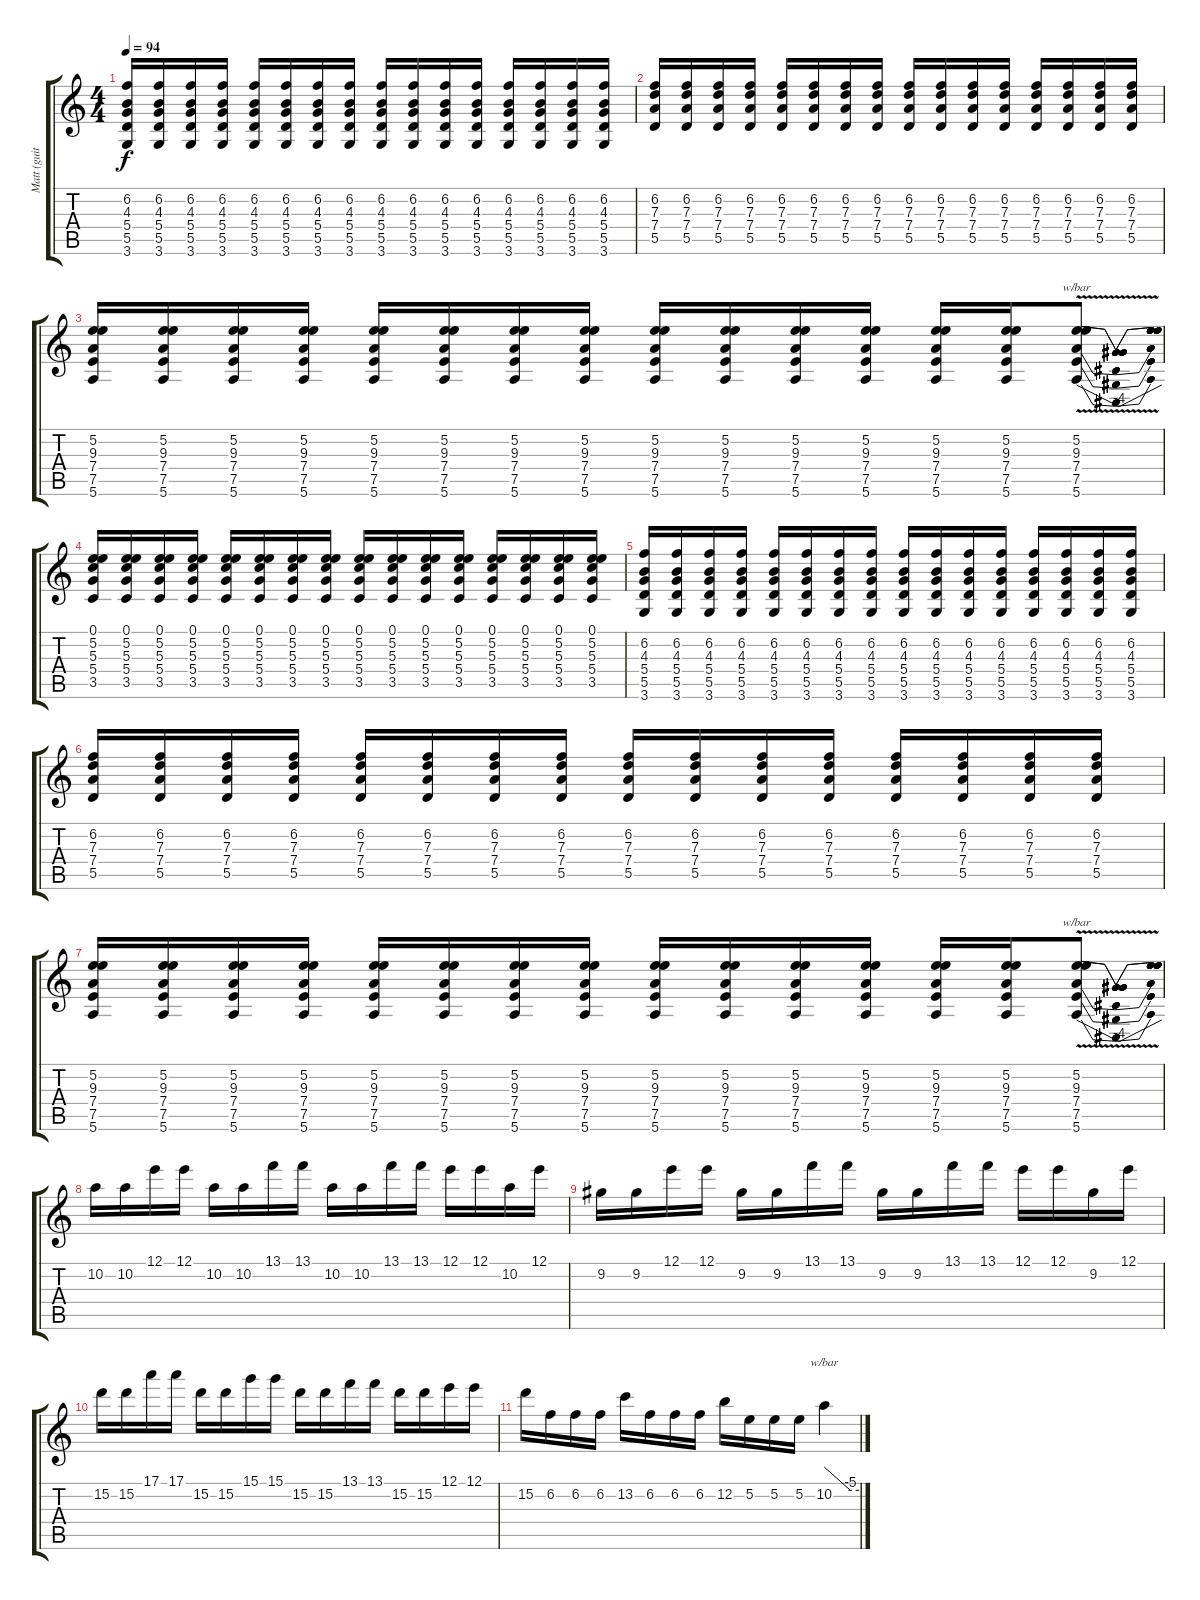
\track ("Matt (guitarre overdrivée)" "Matt (guit") {instrument overdrivenguitar}
\staff {score tabs}
\tuning (E4 B3 G3 D3 A2 E2) {hide}
\ts (4 4)
\tempo 94
\clef g2
\ks c
(6.2 4.3 5.4 5.5 3.6).16{dy f} (6.2 4.3 5.4 5.5 3.6).16 (6.2 4.3 5.4 5.5 3.6).16 (6.2 4.3 5.4 5.5 3.6).16 (6.2 4.3 5.4 5.5 3.6).16 (6.2 4.3 5.4 5.5 3.6).16 (6.2 4.3 5.4 5.5 3.6).16 (6.2 4.3 5.4 5.5 3.6).16 (6.2 4.3 5.4 5.5 3.6).16 (6.2 4.3 5.4 5.5 3.6).16 (6.2 4.3 5.4 5.5 3.6).16 (6.2 4.3 5.4 5.5 3.6).16 (6.2 4.3 5.4 5.5 3.6).16 (6.2 4.3 5.4 5.5 3.6).16 (6.2 4.3 5.4 5.5 3.6).16 (6.2 4.3 5.4 5.5 3.6).16 |
(6.2 7.3 7.4 5.5).16 (6.2 7.3 7.4 5.5).16 (6.2 7.3 7.4 5.5).16 (6.2 7.3 7.4 5.5).16 (6.2 7.3 7.4 5.5).16 (6.2 7.3 7.4 5.5).16 (6.2 7.3 7.4 5.5).16 (6.2 7.3 7.4 5.5).16 (6.2 7.3 7.4 5.5).16 (6.2 7.3 7.4 5.5).16 (6.2 7.3 7.4 5.5).16 (6.2 7.3 7.4 5.5).16 (6.2 7.3 7.4 5.5).16 (6.2 7.3 7.4 5.5).16 (6.2 7.3 7.4 5.5).16 (6.2 7.3 7.4 5.5).16 |
(5.2 9.3 7.4 7.5 5.6).16 (5.2 9.3 7.4 7.5 5.6).16 (5.2 9.3 7.4 7.5 5.6).16 (5.2 9.3 7.4 7.5 5.6).16 (5.2 9.3 7.4 7.5 5.6).16 (5.2 9.3 7.4 7.5 5.6).16 (5.2 9.3 7.4 7.5 5.6).16 (5.2 9.3 7.4 7.5 5.6).16 (5.2 9.3 7.4 7.5 5.6).16 (5.2 9.3 7.4 7.5 5.6).16 (5.2 9.3 7.4 7.5 5.6).16 (5.2 9.3 7.4 7.5 5.6).16 (5.2 9.3 7.4 7.5 5.6).16 (5.2 9.3 7.4 7.5 5.6).16 (5.2 9.3 7.4{v} 7.5 5.6).8{tbe (dip default 0 0 30 -16 60 0)} |
(0.1 5.2 5.3 5.4 3.5).16 (0.1 5.2 5.3 5.4 3.5).16 (0.1 5.2 5.3 5.4 3.5).16 (0.1 5.2 5.3 5.4 3.5).16 (0.1 5.2 5.3 5.4 3.5).16 (0.1 5.2 5.3 5.4 3.5).16 (0.1 5.2 5.3 5.4 3.5).16 (0.1 5.2 5.3 5.4 3.5).16 (0.1 5.2 5.3 5.4 3.5).16 (0.1 5.2 5.3 5.4 3.5).16 (0.1 5.2 5.3 5.4 3.5).16 (0.1 5.2 5.3 5.4 3.5).16 (0.1 5.2 5.3 5.4 3.5).16 (0.1 5.2 5.3 5.4 3.5).16 (0.1 5.2 5.3 5.4 3.5).16 (0.1 5.2 5.3 5.4 3.5).16 |
(6.2 4.3 5.4 5.5 3.6).16 (6.2 4.3 5.4 5.5 3.6).16 (6.2 4.3 5.4 5.5 3.6).16 (6.2 4.3 5.4 5.5 3.6).16 (6.2 4.3 5.4 5.5 3.6).16 (6.2 4.3 5.4 5.5 3.6).16 (6.2 4.3 5.4 5.5 3.6).16 (6.2 4.3 5.4 5.5 3.6).16 (6.2 4.3 5.4 5.5 3.6).16 (6.2 4.3 5.4 5.5 3.6).16 (6.2 4.3 5.4 5.5 3.6).16 (6.2 4.3 5.4 5.5 3.6).16 (6.2 4.3 5.4 5.5 3.6).16 (6.2 4.3 5.4 5.5 3.6).16 (6.2 4.3 5.4 5.5 3.6).16 (6.2 4.3 5.4 5.5 3.6).16 |
(6.2 7.3 7.4 5.5).16 (6.2 7.3 7.4 5.5).16 (6.2 7.3 7.4 5.5).16 (6.2 7.3 7.4 5.5).16 (6.2 7.3 7.4 5.5).16 (6.2 7.3 7.4 5.5).16 (6.2 7.3 7.4 5.5).16 (6.2 7.3 7.4 5.5).16 (6.2 7.3 7.4 5.5).16 (6.2 7.3 7.4 5.5).16 (6.2 7.3 7.4 5.5).16 (6.2 7.3 7.4 5.5).16 (6.2 7.3 7.4 5.5).16 (6.2 7.3 7.4 5.5).16 (6.2 7.3 7.4 5.5).16 (6.2 7.3 7.4 5.5).16 |
(5.2 9.3 7.4 7.5 5.6).16 (5.2 9.3 7.4 7.5 5.6).16 (5.2 9.3 7.4 7.5 5.6).16 (5.2 9.3 7.4 7.5 5.6).16 (5.2 9.3 7.4 7.5 5.6).16 (5.2 9.3 7.4 7.5 5.6).16 (5.2 9.3 7.4 7.5 5.6).16 (5.2 9.3 7.4 7.5 5.6).16 (5.2 9.3 7.4 7.5 5.6).16 (5.2 9.3 7.4 7.5 5.6).16 (5.2 9.3 7.4 7.5 5.6).16 (5.2 9.3 7.4 7.5 5.6).16 (5.2 9.3 7.4 7.5 5.6).16 (5.2 9.3 7.4 7.5 5.6).16 (5.2 9.3 7.4{v} 7.5 5.6).8{tbe (dip default 0 0 30 -16 60 0)} |
10.2.16 10.2.16 12.1.16 12.1.16 10.2.16 10.2.16 13.1.16 13.1.16 10.2.16 10.2.16 13.1.16 13.1.16 12.1.16 12.1.16 10.2.16 12.1.16 |
9.2.16 9.2.16 12.1.16 12.1.16 9.2.16 9.2.16 13.1.16 13.1.16 9.2.16 9.2.16 13.1.16 13.1.16 12.1.16 12.1.16 9.2.16 12.1.16 |
15.2.16 15.2.16 17.1.16 17.1.16 15.2.16 15.2.16 15.1.16 15.1.16 15.2.16 15.2.16 13.1.16 13.1.16 15.2.16 15.2.16 12.1.16 12.1.16 |
15.2.16 6.2.16 6.2.16 6.2.16 13.2.16 6.2.16 6.2.16 6.2.16 12.2.16 5.2.16 5.2.16 5.2.16 10.2.4{tbe (custom default 0 0 45 -20 60 -20)}
